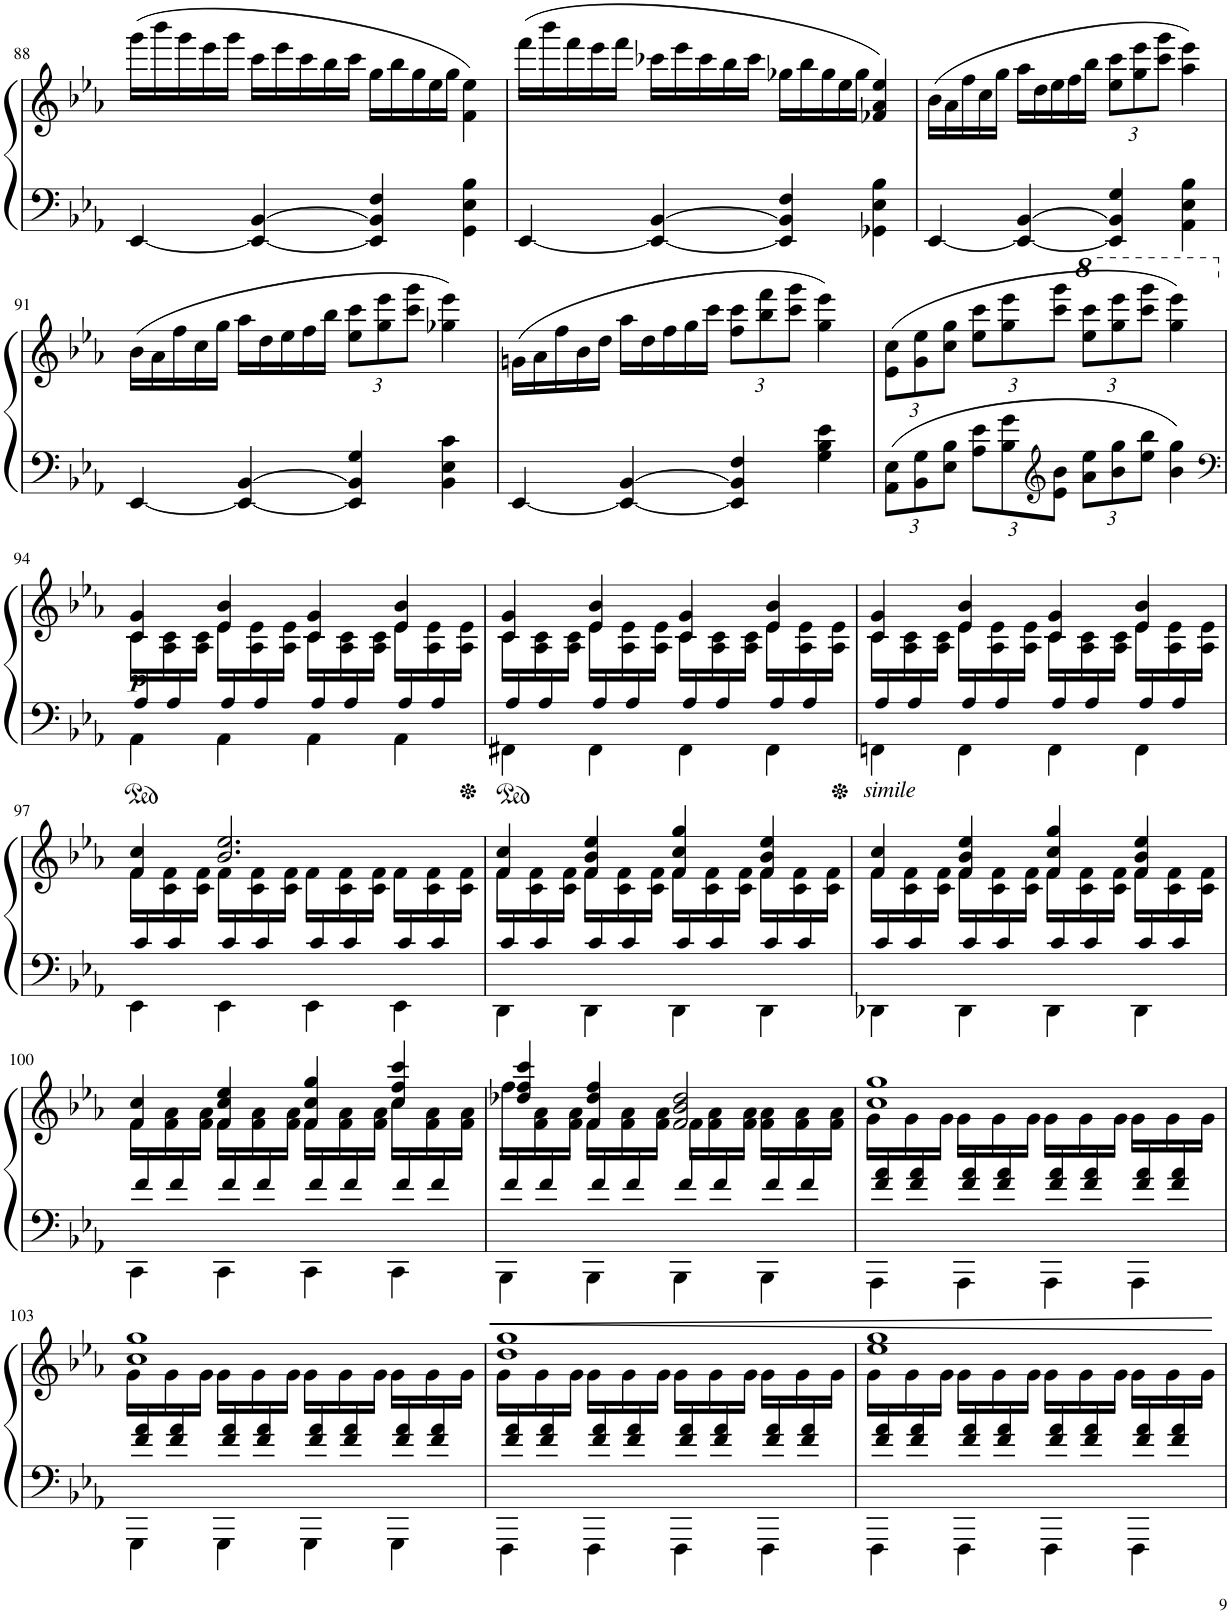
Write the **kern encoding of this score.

**kern	**kern	**dynam
*part1	*part1	*part1
*staff2	*staff1	*staff1/2
*I"Piano	*	*
*I'Pno.	*	*
!!LO:PB:g=z
*clefF4	*clefG2	*
*k[b-e-a-]	*k[b-e-a-]	*
*M4/4	*M4/4	*
*	*Xbrackettup	*
=88	=88	=88
[<4EE-/	(20ggg\LL	.
.	20bbb-\	.
.	20ggg\	.
.	20eee-\	.
.	20ggg\JJ	.
4EE-/_ [4BB-/	20ccc\LL	.
.	20eee-\	.
.	20ccc\	.
.	20bb-\	.
.	20ccc\JJ	.
4EE-/] 4BB-/] 4F/	20gg\LL	.
.	20bb-\	.
.	20gg\	.
.	20ee-\	.
.	20gg\JJ	.
4GG\ 4E-\ 4B-\	4f\ 4ee-\)	.
=89	=89	=89
[<4EE-/	(20fff\LL	.
.	20bbb-\	.
.	20fff\	.
.	20eee-\	.
.	20fff\JJ	.
4EE-/_ [4BB-/	20ccc-X\LL	.
.	20eee-\	.
.	20ccc-\	.
.	20bb-\	.
.	20ccc-\JJ	.
4EE-/] 4BB-/] 4F/	20gg-X\LL	.
.	20bb-\	.
.	20gg-\	.
.	20ee-\	.
.	20gg-\JJ	.
4GG-X\ 4E-\ 4B-\	4f-X/ 4a-/ 4ee-/)	.
=90	=90	=90
[<4EE-/	(20b-\LL	.
.	20a-\	.
.	20ff\	.
.	20cc\	.
.	20gg\JJ	.
4EE-/_ [4BB-/	20aa-\LL	.
.	20dd\	.
.	20ee-\	.
.	20ff\	.
.	20bb-\JJ	.
4EE-/] 4BB-/] 4G/	12ee-\ 12ccc\L	.
.	12gg\ 12eee-\	.
.	12ccc\ 12ggg\J	.
4AA-\ 4E-\ 4B-\	4aa-\ 4eee-\)	.
!!LO:LB:g=z
=91	=91	=91
[<4EE-/	(20b-\LL	.
.	20a-\	.
.	20ff\	.
.	20cc\	.
.	20gg\JJ	.
4EE-/_ [4BB-/	20aa-\LL	.
.	20dd\	.
.	20ee-\	.
.	20ff\	.
.	20bb-\JJ	.
4EE-/] 4BB-/] 4G/	12ee-\ 12ccc\L	.
.	12gg\ 12eee-\	.
.	12ccc\ 12ggg\J	.
4BB-\ 4E-\ 4c\	4gg-X\ 4eee-\)	.
=92	=92	=92
[<4EE-/	(20gn\LL	.
.	20a-\	.
.	20ff\	.
.	20b-\	.
.	20dd\JJ	.
4EE-/_ [4BB-/	20aa-\LL	.
.	20dd\	.
.	20ff\	.
.	20gg\	.
.	20ccc\JJ	.
4EE-/] 4BB-/] 4F/	12ff\ 12ccc\L	.
.	12bb-\ 12fff\	.
.	12ccc\ 12ggg\J	.
4G\ 4B-\ 4e-\	4gg\ 4eee-\)	.
=93	=93	=93
*Xbrackettup	*	*
12AA-\ 12E-\L	(12e-\ 12cc\L	.
12BB-\ 12G\	12g\ 12ee-\	.
12E-\ 12B-\J	12cc\ 12gg\J	.
12A-\ 12e-\L	12ee-\ 12ccc\L	.
12B-\ 12g\	12gg\ 12eee-\	.
*clefG2	*	*
12e-\ 12b-\J	12ccc\ 12ggg\J	.
*	*8va	*
12a-\ 12ee-\L	12eee-\ 12cccc\L	.
12b-\ 12gg\	12ggg\ 12eeee-\	.
12ee-\ 12bb-\J	12cccc\ 12gggg\J	.
4b-\ 4gg\	4ggg\ 4eeee-\)	.
!!LO:LB:g=z
=94	=94	=94
*clefF4	*	*
*^	*	*
*	*	*X8va	*
*	*	*^	*
*	*	*ped	*	*
!	!	!	!	!LO:DY:b
20ryy	4AA-\	4c/ 4g/	20c\LL	p
20A-/	.	.	20ryy	.
20ryy	.	.	20A-\ 20c\	.
20A-/	.	.	20ryy	.
10ryy	.	.	20A-\ 20c\JJ	.
.	4AA-\	4e-/ 4b-/	20e-\LL	.
20A-/	.	.	20ryy	.
20ryy	.	.	20A-\ 20e-\	.
20A-/	.	.	20ryy	.
10ryy	.	.	20A-\ 20e-\JJ	.
.	4AA-\	4c/ 4g/	20c\LL	.
20A-/	.	.	20ryy	.
20ryy	.	.	20A-\ 20c\	.
20A-/	.	.	20ryy	.
10ryy	.	.	20A-\ 20c\JJ	.
.	4AA-\	4e-/ 4b-/	20e-\LL	.
20A-/	.	.	20ryy	.
20ryy	.	.	20A-\ 20e-\	.
20A-/	.	.	20ryy	.
20ryy	.	.	20A-\ 20e-\JJ	.
=95	=95	=95	=95	=95
*	*	*Xped	*	*
*	*	*ped	*	*
20ryy	4FF#X\	4c/ 4g/	20c\LL	.
20A-/	.	.	20ryy	.
20ryy	.	.	20A-\ 20c\	.
20A-/	.	.	20ryy	.
10ryy	.	.	20A-\ 20c\JJ	.
.	4FF#\	4e-/ 4b-/	20e-\LL	.
20A-/	.	.	20ryy	.
20ryy	.	.	20A-\ 20e-\	.
20A-/	.	.	20ryy	.
10ryy	.	.	20A-\ 20e-\JJ	.
.	4FF#\	4c/ 4g/	20c\LL	.
20A-/	.	.	20ryy	.
20ryy	.	.	20A-\ 20c\	.
20A-/	.	.	20ryy	.
10ryy	.	.	20A-\ 20c\JJ	.
.	4FF#\	4e-/ 4b-/	20e-\LL	.
20A-/	.	.	20ryy	.
20ryy	.	.	20A-\ 20e-\	.
20A-/	.	.	20ryy	.
20ryy	.	.	20A-\ 20e-\JJ	.
=96	=96	=96	=96	=96
*	*	*Xped	*	*
!LO:TX:b:i:t=simile	!	!	!	!
20ryy	4FFn\	4c/ 4g/	20c\LL	.
20A-/	.	.	20ryy	.
20ryy	.	.	20A-\ 20c\	.
20A-/	.	.	20ryy	.
10ryy	.	.	20A-\ 20c\JJ	.
.	4FF\	4e-/ 4b-/	20e-\LL	.
20A-/	.	.	20ryy	.
20ryy	.	.	20A-\ 20e-\	.
20A-/	.	.	20ryy	.
10ryy	.	.	20A-\ 20e-\JJ	.
.	4FF\	4c/ 4g/	20c\LL	.
20A-/	.	.	20ryy	.
20ryy	.	.	20A-\ 20c\	.
20A-/	.	.	20ryy	.
10ryy	.	.	20A-\ 20c\JJ	.
.	4FF\	4e-/ 4b-/	20e-\LL	.
20A-/	.	.	20ryy	.
20ryy	.	.	20A-\ 20e-\	.
20A-/	.	.	20ryy	.
20ryy	.	.	20A-\ 20e-\JJ	.
!!LO:LB:g=z	!!
=97	=97	=97	=97	=97
20ryy	4EE-\	4f/ 4cc/	20f\LL	.
20c/	.	.	20ryy	.
20ryy	.	.	20c\ 20f\	.
20c/	.	.	20ryy	.
10ryy	.	.	20c\ 20f\JJ	.
.	4EE-\	2.b-/ 2.ee-/	20f\LL	.
20c/	.	.	20ryy	.
20ryy	.	.	20c\ 20f\	.
20c/	.	.	20ryy	.
10ryy	.	.	20c\ 20f\JJ	.
.	4EE-\	.	20f\LL	.
20c/	.	.	20ryy	.
20ryy	.	.	20c\ 20f\	.
20c/	.	.	20ryy	.
10ryy	.	.	20c\ 20f\JJ	.
.	4EE-\	.	20f\LL	.
20c/	.	.	20ryy	.
20ryy	.	.	20c\ 20f\	.
20c/	.	.	20ryy	.
20ryy	.	.	20c\ 20f\JJ	.
=98	=98	=98	=98	=98
20ryy	4DD\	4f/ 4cc/	20f\LL	.
20c/	.	.	20ryy	.
20ryy	.	.	20c\ 20f\	.
20c/	.	.	20ryy	.
10ryy	.	.	20c\ 20f\JJ	.
.	4DD\	4f/ 4b-/ 4ee-/	20f\LL	.
20c/	.	.	20ryy	.
20ryy	.	.	20c\ 20f\	.
20c/	.	.	20ryy	.
10ryy	.	.	20c\ 20f\JJ	.
.	4DD\	4f/ 4cc/ 4gg/	20f\LL	.
20c/	.	.	20ryy	.
20ryy	.	.	20c\ 20f\	.
20c/	.	.	20ryy	.
10ryy	.	.	20c\ 20f\JJ	.
.	4DD\	4f/ 4b-/ 4ee-/	20f\LL	.
20c/	.	.	20ryy	.
20ryy	.	.	20c\ 20f\	.
20c/	.	.	20ryy	.
20ryy	.	.	20c\ 20f\JJ	.
=99	=99	=99	=99	=99
20ryy	4DD-X\	4f/ 4cc/	20f\LL	.
20c/	.	.	20ryy	.
20ryy	.	.	20c\ 20f\	.
20c/	.	.	20ryy	.
10ryy	.	.	20c\ 20f\JJ	.
.	4DD-\	4f/ 4b-/ 4ee-/	20f\LL	.
20c/	.	.	20ryy	.
20ryy	.	.	20c\ 20f\	.
20c/	.	.	20ryy	.
10ryy	.	.	20c\ 20f\JJ	.
.	4DD-\	4f/ 4cc/ 4gg/	20f\LL	.
20c/	.	.	20ryy	.
20ryy	.	.	20c\ 20f\	.
20c/	.	.	20ryy	.
10ryy	.	.	20c\ 20f\JJ	.
.	4DD-\	4f/ 4b-/ 4ee-/	20f\LL	.
20c/	.	.	20ryy	.
20ryy	.	.	20c\ 20f\	.
20c/	.	.	20ryy	.
20ryy	.	.	20c\ 20f\JJ	.
!!LO:LB:g=z	!!
=100	=100	=100	=100	=100
20ryy	4CC\	4f/ 4cc/	20f\LL	.
20f/	.	.	20ryy	.
20ryy	.	.	20f\ 20a-\	.
20f/	.	.	20ryy	.
10ryy	.	.	20f\ 20a-\JJ	.
.	4CC\	4f/ 4cc/ 4ee-/	20f\LL	.
20f/	.	.	20ryy	.
20ryy	.	.	20f\ 20a-\	.
20f/	.	.	20ryy	.
10ryy	.	.	20f\ 20a-\JJ	.
.	4CC\	4f/ 4cc/ 4gg/	20f\LL	.
20f/	.	.	20ryy	.
20ryy	.	.	20f\ 20a-\	.
20f/	.	.	20ryy	.
10ryy	.	.	20f\ 20a-\JJ	.
.	4CC\	4cc/ 4ff/ 4ccc/	20cc\LL	.
20f/	.	.	20ryy	.
20ryy	.	.	20f\ 20a-\	.
20f/	.	.	20ryy	.
20ryy	.	.	20f\ 20a-\JJ	.
=101	=101	=101	=101	=101
20ryy	4BBB-\	4dd-X/ 4ff/ 4ccc/	20ff\LL	.
20f/	.	.	20ryy	.
20ryy	.	.	20f\ 20a-\	.
20f/	.	.	20ryy	.
10ryy	.	.	20f\ 20a-\JJ	.
.	4BBB-\	4f/ 4dd-/ 4ff/	20f\LL	.
20f/	.	.	20ryy	.
20ryy	.	.	20f\ 20a-\	.
20f/	.	.	20ryy	.
10ryy	.	.	20f\ 20a-\JJ	.
.	4BBB-\	2f/ 2b-/ 2dd-/	20f\LL	.
20f/	.	.	20ryy	.
20ryy	.	.	20f\ 20a-\	.
20f/	.	.	20ryy	.
10ryy	.	.	20f\ 20a-\JJ	.
.	4BBB-\	.	20f\ 20a-\LL	.
20f/	.	.	20ryy	.
20ryy	.	.	20f\ 20a-\	.
20f/	.	.	20ryy	.
20ryy	.	.	20f\ 20a-\JJ	.
=102	=102	=102	=102	=102
20ryy	4AAA-\	1cc 1gg	20g\LL	.
20f/ 20a-/	.	.	20ryy	.
20ryy	.	.	20g\	.
20f/ 20a-/	.	.	20ryy	.
10ryy	.	.	20g\JJ	.
.	4AAA-\	.	20g\LL	.
20f/ 20a-/	.	.	20ryy	.
20ryy	.	.	20g\	.
20f/ 20a-/	.	.	20ryy	.
10ryy	.	.	20g\JJ	.
.	4AAA-\	.	20g\LL	.
20f/ 20a-/	.	.	20ryy	.
20ryy	.	.	20g\	.
20f/ 20a-/	.	.	20ryy	.
10ryy	.	.	20g\JJ	.
.	4AAA-\	.	20g\LL	.
20f/ 20a-/	.	.	20ryy	.
20ryy	.	.	20g\	.
20f/ 20a-/	.	.	20ryy	.
20ryy	.	.	20g\JJ	.
!!LO:LB:g=z	!!
=103	=103	=103	=103	=103
20ryy	4GGG\	1cc 1gg	20g\LL	.
20f/ 20a-/	.	.	20ryy	.
20ryy	.	.	20g\	.
20f/ 20a-/	.	.	20ryy	.
10ryy	.	.	20g\JJ	.
.	4GGG\	.	20g\LL	.
20f/ 20a-/	.	.	20ryy	.
20ryy	.	.	20g\	.
20f/ 20a-/	.	.	20ryy	.
10ryy	.	.	20g\JJ	.
.	4GGG\	.	20g\LL	.
20f/ 20a-/	.	.	20ryy	.
20ryy	.	.	20g\	.
20f/ 20a-/	.	.	20ryy	.
10ryy	.	.	20g\JJ	.
.	4GGG\	.	20g\LL	.
20f/ 20a-/	.	.	20ryy	.
20ryy	.	.	20g\	.
20f/ 20a-/	.	.	20ryy	.
20ryy	.	.	20g\JJ	.
=104	=104	=104	=104	=104
20ryy	4FFF\	1dd 1gg	20g\LL	.
20f/ 20a-/	.	.	20ryy	.
20ryy	.	.	20g\	.
20f/ 20a-/	.	.	20ryy	.
10ryy	.	.	20g\JJ	.
.	4FFF\	.	20g\LL	.
20f/ 20a-/	.	.	20ryy	.
20ryy	.	.	20g\	.
20f/ 20a-/	.	.	20ryy	.
10ryy	.	.	20g\JJ	.
.	4FFF\	.	20g\LL	.
20f/ 20a-/	.	.	20ryy	.
20ryy	.	.	20g\	.
20f/ 20a-/	.	.	20ryy	.
10ryy	.	.	20g\JJ	.
.	4FFF\	.	20g\LL	.
20f/ 20a-/	.	.	20ryy	.
20ryy	.	.	20g\	.
20f/ 20a-/	.	.	20ryy	.
20ryy	.	.	20g\JJ	.
=105	=105	=105	=105	=105
20ryy	4FFF\	1ee- 1gg	20g\LL	.
20f/ 20a-/	.	.	20ryy	.
20ryy	.	.	20g\	.
20f/ 20a-/	.	.	20ryy	.
10ryy	.	.	20g\JJ	.
.	4FFF\	.	20g\LL	.
20f/ 20a-/	.	.	20ryy	.
20ryy	.	.	20g\	.
20f/ 20a-/	.	.	20ryy	.
10ryy	.	.	20g\JJ	.
.	4FFF\	.	20g\LL	.
20f/ 20a-/	.	.	20ryy	.
20ryy	.	.	20g\	.
20f/ 20a-/	.	.	20ryy	.
10ryy	.	.	20g\JJ	.
.	4FFF\	.	20g\LL	.
20f/ 20a-/	.	.	20ryy	.
20ryy	.	.	20g\	.
20f/ 20a-/	.	.	20ryy	.
20ryy	.	.	20g\JJ	.
*v	*v	*	*	*
*	*v	*v	*
=	=	=
*-	*-	*-
